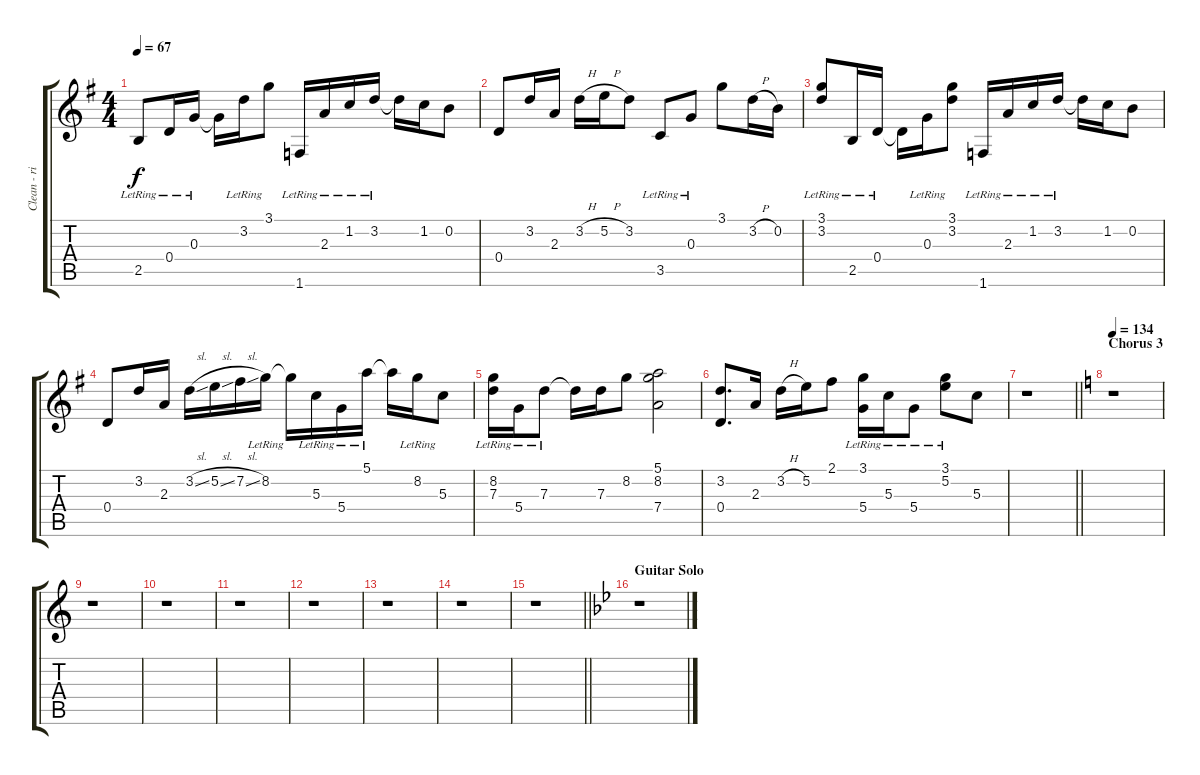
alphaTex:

\track ("Clean - right" "Clean - ri") {instrument electricguitarclean}
\staff {score tabs}
\tuning (E4 B3 G3 D3 A2 E2) {hide}
\ts (4 4)
\tempo 67
\clef g2
\ks eminor
2.5{lr}.8{dy f} 0.4{lr}.16 0.3{lr}.16 0.3{t}.16 3.2{lr}.16 3.1.8 1.6{lr}.16 2.3{lr}.16 1.2{lr}.16 3.2{lr}.16 3.2{t}.16 1.2.16 0.2.8 |
0.4.8 3.2.16 2.3.16 3.2{h}.16 5.2{h}.16 3.2.8 3.5{lr}.8 0.3{lr}.8 3.1.8 3.2{h}.16 0.2.16 |
(3.1{lr} 3.2{lr}).8 2.5{lr}.16 0.4{lr}.16 0.4{t}.16 0.3{lr}.16 (3.1 3.2).8 1.6{lr}.16 2.3{lr}.16 1.2{lr}.16 3.2{lr}.16 3.2{t}.16 1.2.16 0.2.8 |
0.4.8 3.2.16 2.3.16 3.2{sl}.16 5.2{sl}.16 7.2{sl}.16 8.2{lr}.16 8.2{t}.16 5.3{lr}.16 5.4{lr}.16 5.1{lr}.16 5.1{t}.16 8.2{lr}.16 5.3.8 |
(8.2{lr} 7.3{lr}).16 5.4{lr}.16 7.3{lr}.8 7.3{t}.16 7.3.16 8.2.8 (5.1 8.2 7.4).2 |
(3.2 0.4).8{d} 2.3.16 3.2{h}.16 5.2.16 2.1.8 (3.1{lr} 5.4{lr}).16 5.3{lr}.16 5.4{lr}.8 (3.1{lr} 5.2{lr}).8 5.3.8 |
\barLineRight lightlight
r.1 |
\section ("" "Chorus 3")
\tempo 134
\ks aminor
r.1 |
r.1 |
r.1 |
r.1 |
r.1 |
r.1 |
r.1 |
\barLineRight lightlight
r.1 |
\section ("" "Guitar Solo")
\ks gminor
r.1
